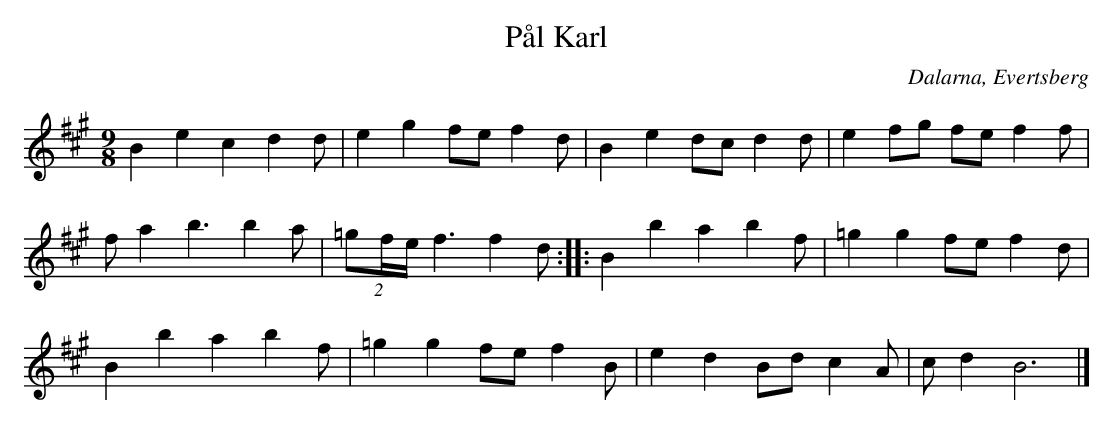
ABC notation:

X:1
T: Pål Karl
O: Dalarna, Evertsberg
M: 9/8
L: 1/8
K: Bdor
B2 e2 c2 d2 d | e2 g2 fe f2 d | B2 e2 dc d2 d | e2 fg fe f2 f |
fa2 b3 b2a | (2:3:3=gf/e/ f3 f2d :: B2 b2 a2 b2 f | =g2 g2 fe f2d |
B2 b2 a2 b2 f | =g2 g2 fe f2B | e2 d2 Bd c2A | cd2 B6 |]
